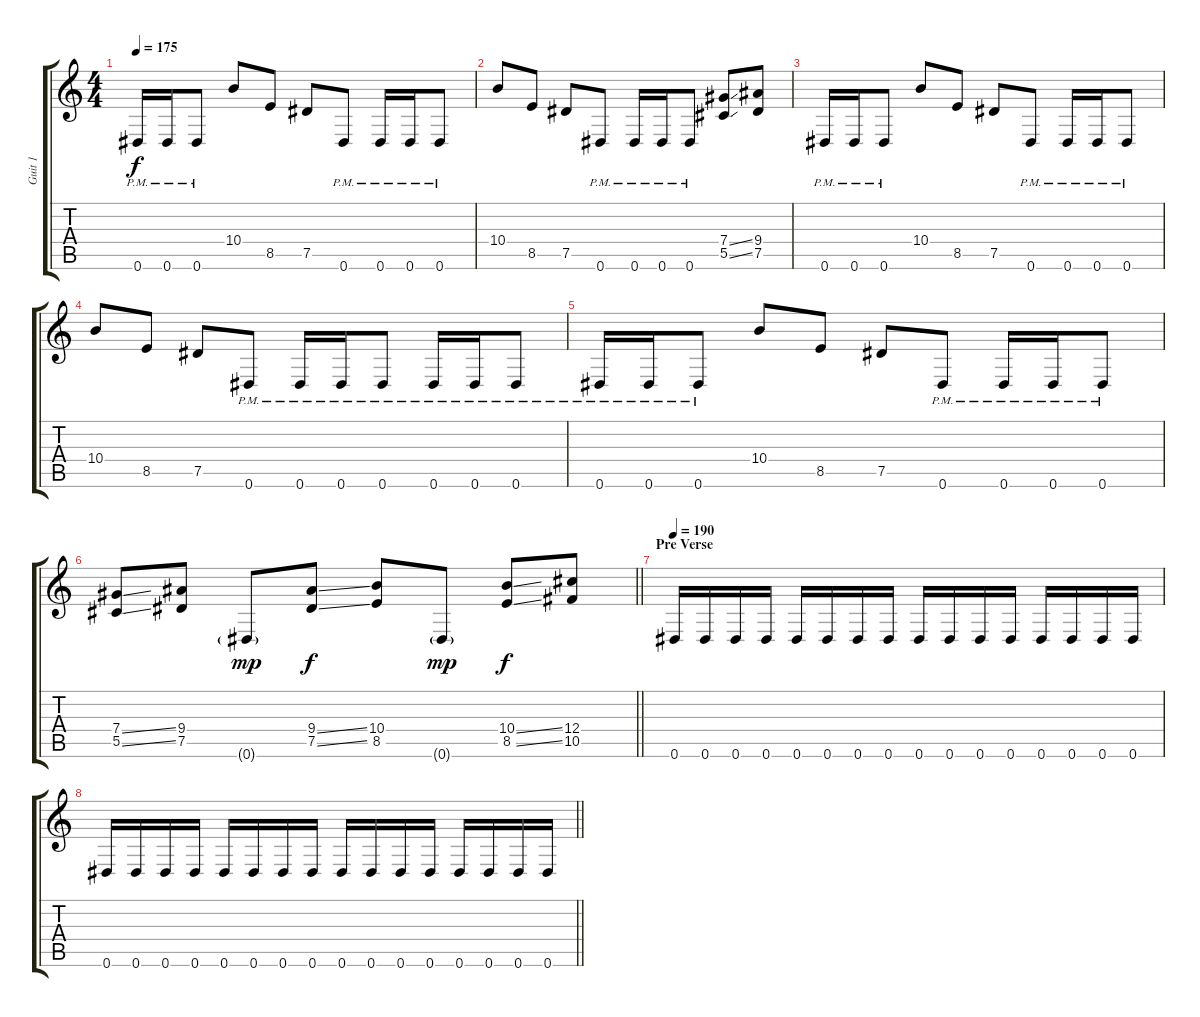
\track ("Guit 1" "Guit 1") {instrument distortionguitar}
\staff {score tabs}
\tuning (Eb4 Bb3 Gb3 Db3 Ab2 Eb2) {hide}
\ts (4 4)
\tempo 175
\clef g2
\ks c
0.6{pm}.16{dy f} 0.6{pm}.16 0.6{pm}.8 10.4.8 8.5.8 7.5.8 0.6{pm}.8 0.6{pm}.16 0.6{pm}.16 0.6{pm}.8 |
10.4.8 8.5.8 7.5.8 0.6{pm}.8 0.6{pm}.16 0.6{pm}.16 0.6{pm}.8 (7.4{ss} 5.5{ss}).8 (9.4 7.5).8 |
0.6{pm}.16 0.6{pm}.16 0.6{pm}.8 10.4.8 8.5.8 7.5.8 0.6{pm}.8 0.6{pm}.16 0.6{pm}.16 0.6{pm}.8 |
10.4.8 8.5.8 7.5.8 0.6{pm}.8 0.6{pm}.16 0.6{pm}.16 0.6{pm}.8 0.6{pm}.16 0.6{pm}.16 0.6{pm}.8 |
0.6{pm}.16 0.6{pm}.16 0.6{pm}.8 10.4.8 8.5.8 7.5.8 0.6{pm}.8 0.6{pm}.16 0.6{pm}.16 0.6{pm}.8 |
\barLineRight lightlight
(7.4{ss} 5.5{ss}).8 (9.4 7.5).8 0.6{g}.8{dy mp} (9.4{ss} 7.5{ss}).8{dy f} (10.4 8.5).8 0.6{g}.8{dy mp} (10.4{ss} 8.5{ss}).8{dy f} (12.4 10.5).8 |
\section ("" "Pre Verse")
\tempo 190
0.6.16 0.6.16 0.6.16 0.6.16 0.6.16 0.6.16 0.6.16 0.6.16 0.6.16 0.6.16 0.6.16 0.6.16 0.6.16 0.6.16 0.6.16 0.6.16 |
\barLineRight lightlight
0.6.16 0.6.16 0.6.16 0.6.16 0.6.16 0.6.16 0.6.16 0.6.16 0.6.16 0.6.16 0.6.16 0.6.16 0.6.16 0.6.16 0.6.16 0.6.16
